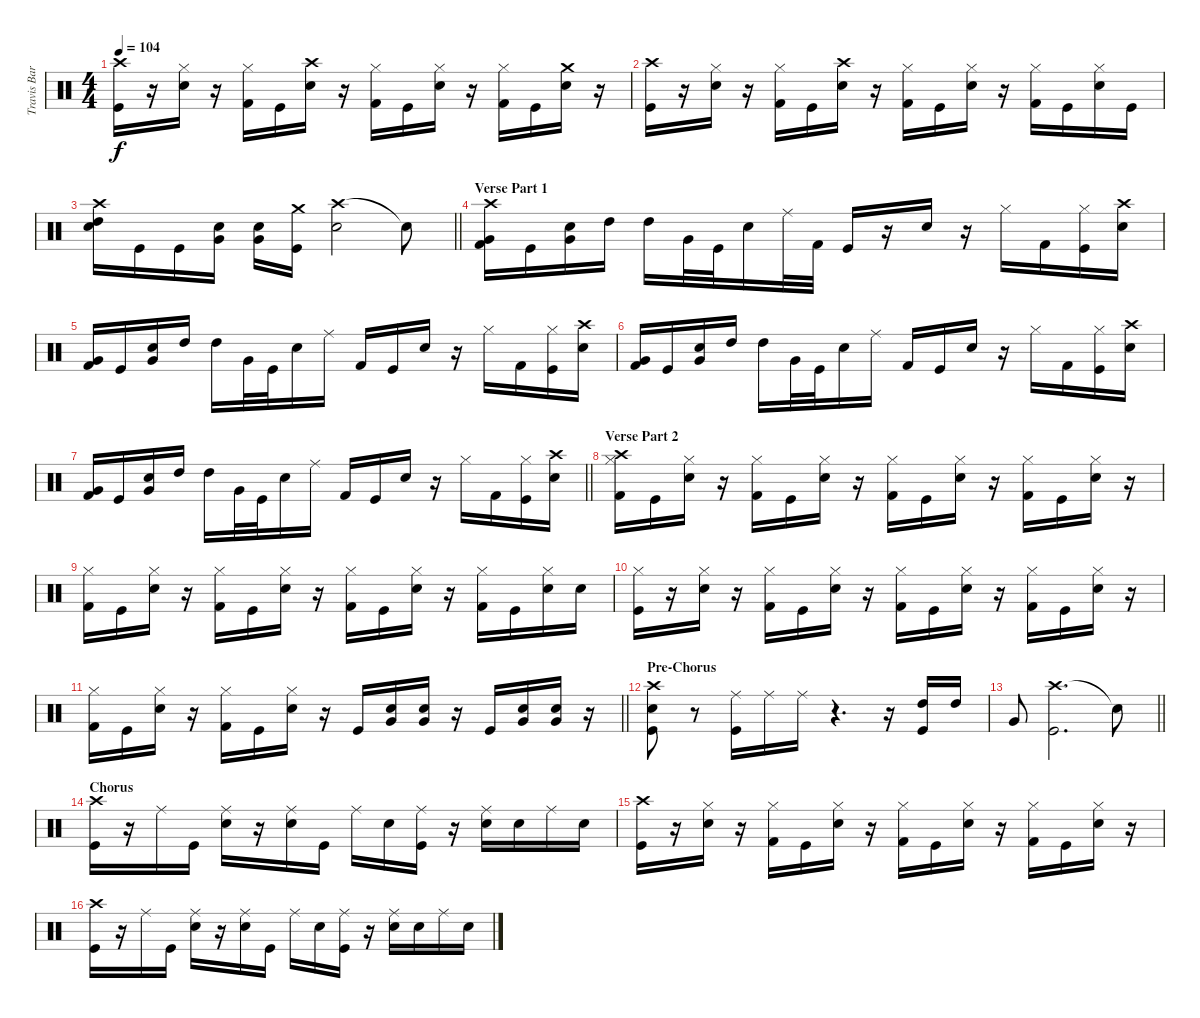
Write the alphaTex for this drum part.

\track ("Travis Barker" "Travis Bar") {instrument percussion}
\staff {score}
\articulation defaults
\ts (4 4)
\tempo 104
\clef neutral
\ks c
("Crash high (hit)" "Kick (hit)").16{dy f} r.16 ("Hi-Hat (closed)" "Snare (hit) 2").16 r.16 ("Hi-Hat (closed)" "Kick (hit) 2").16 "Kick (hit)".16 ("Crash high (hit)" "Snare (hit) 2").16 r.16 ("Hi-Hat (closed)" "Kick (hit) 2").16 "Kick (hit)".16 ("Hi-Hat (closed)" "Snare (hit) 2").16 r.16 ("Hi-Hat (closed)" "Kick (hit) 2").16 "Kick (hit)".16 ("Crash medium (hit)" "Snare (hit) 2").16 r.16 |
("Crash high (hit)" "Kick (hit)").16 r.16 ("Hi-Hat (closed)" "Snare (hit) 2").16 r.16 ("Hi-Hat (closed)" "Kick (hit) 2").16 "Kick (hit)".16 ("Crash high (hit)" "Snare (hit) 2").16 r.16 ("Hi-Hat (closed)" "Kick (hit) 2").16 "Kick (hit)".16 ("Hi-Hat (closed)" "Snare (hit) 2").16 r.16 ("Hi-Hat (closed)" "Kick (hit) 2").16 "Kick (hit)".16 ("Hi-Hat (closed)" "Snare (hit) 2").16 "Kick (hit)".16 |
\barLineRight lightlight
("Crash high (hit)" "Snare (hit) 2" "High Tom (hit)").16 "Kick (hit)".16 "Kick (hit)".16 ("Snare (hit) 2" "Very Low Tom (hit)").16 ("Snare (hit) 2" "Very Low Tom (hit)").16 ("Crash medium (hit)" "Kick (hit)").16 ("Crash high (hit)" "Snare (hit) 2").2 "Snare (hit)"{t}.8 |
\section ("" "Verse Part 1")
("Crash high (hit)" "Kick (hit) 2" "Very Low Tom (hit)").16 "Kick (hit)".16 ("Snare (hit) 2" "Very Low Tom (hit)").16 "High Tom (hit)".16 "High Tom (hit)".16 "Very Low Tom (hit)".32 "Kick (hit)".32 "Snare (hit) 2".16 "Ride (middle)".32 "Kick (hit) 2".32 "Kick (hit)".16 r.16 "Snare (hit) 2".16 r.16 "Hi-Hat (closed)".16 "Kick (hit) 2".16 ("Hi-Hat (closed)" "Kick (hit)").16 ("Crash high (hit)" "Snare (hit) 2").16 |
("Kick (hit) 2" "Very Low Tom (hit)").16 "Kick (hit)".16 ("Snare (hit) 2" "Very Low Tom (hit)").16 "High Tom (hit)".16 "High Tom (hit)".16 "Very Low Tom (hit)".32 "Kick (hit)".32 "Snare (hit) 2".16 "Ride (middle)".16 "Kick (hit) 2".16 "Kick (hit)".16 "Snare (hit) 2".16 r.16 "Hi-Hat (closed)".16 "Kick (hit) 2".16 ("Hi-Hat (closed)" "Kick (hit)").16 ("Crash high (hit)" "Snare (hit) 2").16 |
("Kick (hit) 2" "Very Low Tom (hit)").16 "Kick (hit)".16 ("Snare (hit) 2" "Very Low Tom (hit)").16 "High Tom (hit)".16 "High Tom (hit)".16 "Very Low Tom (hit)".32 "Kick (hit)".32 "Snare (hit) 2".16 "Ride (middle)".16 "Kick (hit) 2".16 "Kick (hit)".16 "Snare (hit) 2".16 r.16 "Hi-Hat (closed)".16 "Kick (hit) 2".16 ("Hi-Hat (closed)" "Kick (hit)").16 ("Crash high (hit)" "Snare (hit) 2").16 |
\barLineRight lightlight
("Kick (hit) 2" "Very Low Tom (hit)").16 "Kick (hit)".16 ("Snare (hit) 2" "Very Low Tom (hit)").16 "High Tom (hit)".16 "High Tom (hit)".16 "Very Low Tom (hit)".32 "Kick (hit)".32 "Snare (hit) 2".16 "Ride (middle)".16 "Kick (hit) 2".16 "Kick (hit)".16 "Snare (hit) 2".16 r.16 "Hi-Hat (closed)".16 "Kick (hit) 2".16 ("Hi-Hat (closed)" "Kick (hit)").16 ("Crash high (hit)" "Snare (hit) 2").16 |
\section ("" "Verse Part 2")
("Crash high (hit)" "Hi-Hat (closed)" "Kick (hit) 2").16 "Kick (hit)".16 ("Hi-Hat (closed)" "Snare (hit) 2").16 r.16 ("Hi-Hat (closed)" "Kick (hit) 2").16 "Kick (hit)".16 ("Hi-Hat (closed)" "Snare (hit) 2").16 r.16 ("Hi-Hat (closed)" "Kick (hit) 2").16 "Kick (hit)".16 ("Hi-Hat (closed)" "Snare (hit) 2").16 r.16 ("Hi-Hat (closed)" "Kick (hit) 2").16 "Kick (hit)".16 ("Hi-Hat (closed)" "Snare (hit) 2").16 r.16 |
("Hi-Hat (closed)" "Kick (hit) 2").16 "Kick (hit)".16 ("Hi-Hat (closed)" "Snare (hit) 2").16 r.16 ("Hi-Hat (closed)" "Kick (hit) 2").16 "Kick (hit)".16 ("Hi-Hat (closed)" "Snare (hit) 2").16 r.16 ("Hi-Hat (closed)" "Kick (hit) 2").16 "Kick (hit)".16 ("Hi-Hat (closed)" "Snare (hit) 2").16 r.16 ("Hi-Hat (closed)" "Kick (hit) 2").16 "Kick (hit)".16 ("Hi-Hat (closed)" "Snare (hit) 2").16 "Snare (hit) 2".16 |
("Hi-Hat (closed)" "Kick (hit)").16 r.16 ("Hi-Hat (closed)" "Snare (hit) 2").16 r.16 ("Hi-Hat (closed)" "Kick (hit) 2").16 "Kick (hit)".16 ("Hi-Hat (closed)" "Snare (hit) 2").16 r.16 ("Hi-Hat (closed)" "Kick (hit) 2").16 "Kick (hit)".16 ("Hi-Hat (closed)" "Snare (hit) 2").16 r.16 ("Hi-Hat (closed)" "Kick (hit) 2").16 "Kick (hit)".16 ("Hi-Hat (closed)" "Snare (hit) 2").16 r.16 |
\barLineRight lightlight
("Hi-Hat (closed)" "Kick (hit) 2").16 "Kick (hit)".16 ("Hi-Hat (closed)" "Snare (hit) 2").16 r.16 ("Hi-Hat (closed)" "Kick (hit) 2").16 "Kick (hit)".16 ("Hi-Hat (closed)" "Snare (hit) 2").16 r.16 "Kick (hit)".16 ("Snare (hit) 2" "Very Low Tom (hit)").16 ("Snare (hit) 2" "Very Low Tom (hit)").16 r.16 "Kick (hit)".16 ("Snare (hit) 2" "Very Low Tom (hit)").16 ("Snare (hit) 2" "Very Low Tom (hit)").16 r.16 |
\section ("" "Pre-Chorus")
("Crash high (hit)" "Snare (hit) 2" "Kick (hit)").8 r.8 ("Ride (middle)" "Kick (hit)").16 "Ride (middle)".16 "Ride (middle)".16 r.4{d} r.16 ("High Tom (hit)" "Kick (hit)").16 "High Tom (hit)".16 |
\barLineRight lightlight "Very Low Tom (hit)".8
("Crash high (hit)" "Kick (hit)").2{d} "Snare (hit)"{t}.8 |
\section ("" "Chorus")
("Crash high (hit)" "Kick (hit)").16 r.16 "Ride (middle)".16 "Kick (hit)".16 ("Ride (middle)" "Snare (hit) 2").16 r.16 ("Ride (middle)" "Snare (hit) 2").16 "Kick (hit)".16 "Ride (middle)".16 "Snare (hit) 2".16 ("Ride (middle)" "Kick (hit)").16 r.16 ("Ride (middle)" "Snare (hit) 2").16 "Snare (hit) 2".16 "Ride (middle)".16 "Snare (hit) 2".16 |
("Crash high (hit)" "Kick (hit)").16 r.16 ("Hi-Hat (closed)" "Snare (hit) 2").16 r.16 ("Hi-Hat (closed)" "Kick (hit) 2").16 "Kick (hit)".16 ("Hi-Hat (closed)" "Snare (hit) 2").16 r.16 ("Hi-Hat (closed)" "Kick (hit) 2").16 "Kick (hit)".16 ("Hi-Hat (closed)" "Snare (hit) 2").16 r.16 ("Hi-Hat (closed)" "Kick (hit) 2").16 "Kick (hit)".16 ("Hi-Hat (closed)" "Snare (hit) 2").16 r.16 |
("Crash high (hit)" "Kick (hit)").16 r.16 "Ride (middle)".16 "Kick (hit)".16 ("Ride (middle)" "Snare (hit) 2").16 r.16 ("Ride (middle)" "Snare (hit) 2").16 "Kick (hit)".16 "Ride (middle)".16 "Snare (hit) 2".16 ("Ride (middle)" "Kick (hit)").16 r.16 ("Ride (middle)" "Snare (hit) 2").16 "Snare (hit) 2".16 "Ride (middle)".16 "Snare (hit) 2".16
